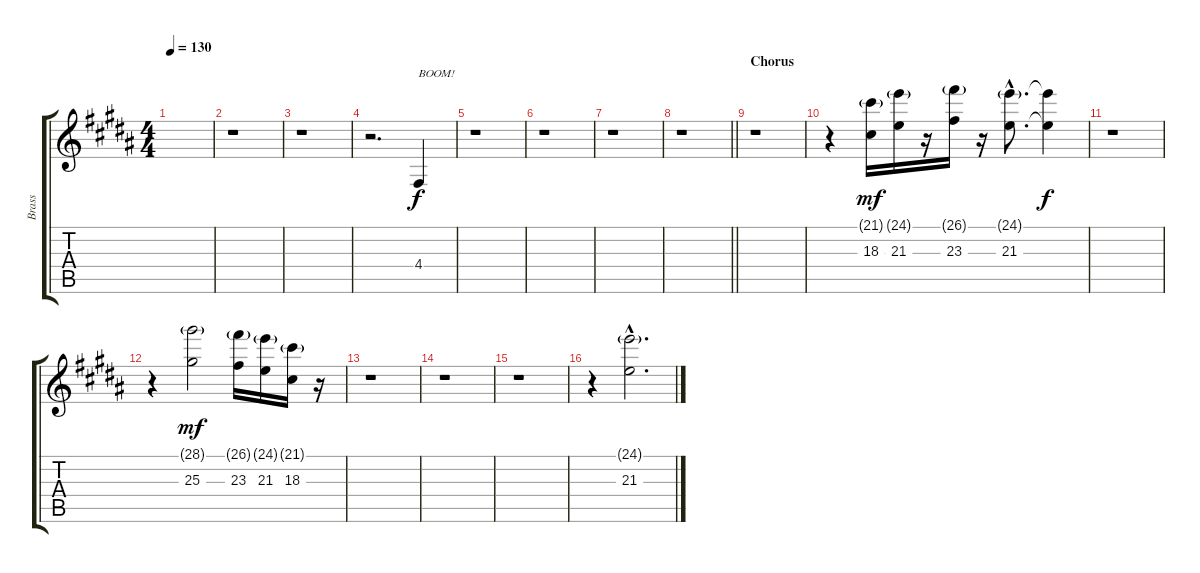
\track ("Brass" "Brass") {instrument brasssection}
\staff {score tabs}
\tuning (E4 B3 G3 D3 A2 E2) {hide}
\ts (4 4)
\tempo 130
\clef g2
\ks b
|
r.1 |
r.1 |
r.2{d} 4.4.4{txt "BOOM!" dy f instrument gunshot} |
r.1{instrument brasssection} |
r.1 |
r.1 |
\barLineRight lightlight
r.1 |
\section ("" "Chorus")
r.1 |
r.4 (21.1{g} 18.3).16{dy mf} (24.1{g} 21.3).16 r.16 (26.1{g} 23.3).16 r.16 (24.1{g hac} 21.3{hac}).8{d} (24.1{t} 21.3{t}).4{dy f} |
r.1 |
r.4 (28.1{g} 25.3).2{dy mf} (26.1{g} 23.3).16 (24.1{g} 21.3).16 (21.1{g} 18.3).16 r.16 |
r.1 |
r.1 |
r.1 |
r.4 (24.1{g hac} 21.3{hac}).2{d}
